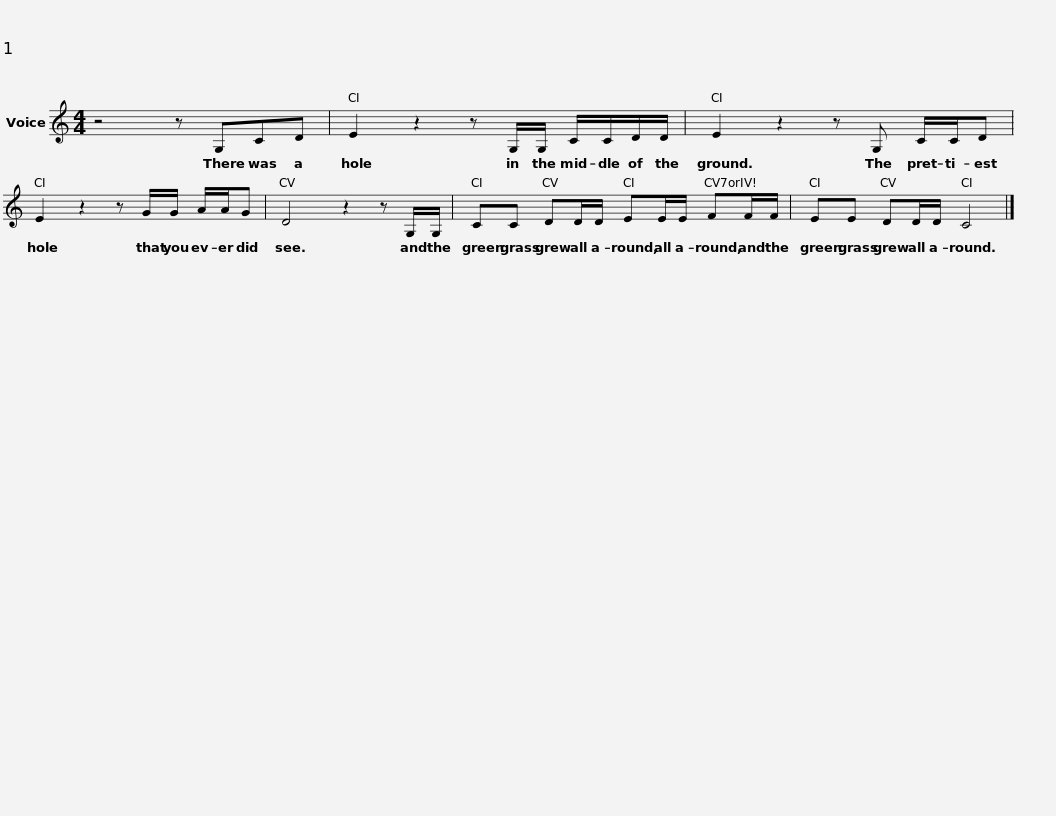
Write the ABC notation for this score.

X:1
L:1/8
M:4/4
I:linebreak $
K:C
V:1 treble
V:1
 z4 z G,CD | E2 z2 z G,/G,/ C/C/D/D/ | E2 z2 z G, C/C/D | E2 z2 z G/G/ A/A/G |$ D4 z2 z G,/G,/ | %5
 CC DD/D/ EE/E/ FF/F/ | EE DD/D/ C4 |] %7
